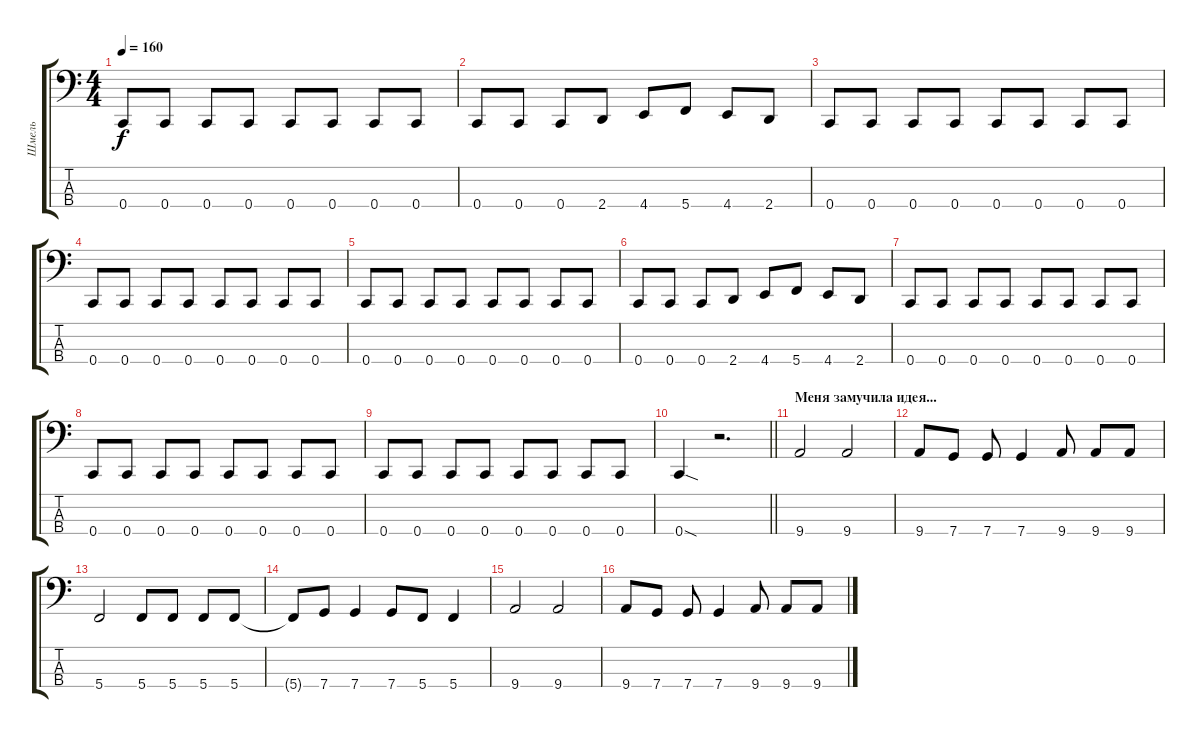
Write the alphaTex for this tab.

\track ("Шмель" "Шмель") {instrument electricbasspick}
\staff {score tabs}
\tuning (F2 C2 G1 C1) {hide}
\ts (4 4)
\tempo 160
\clef f4
\ks c
0.4.8{dy f} 0.4.8 0.4.8 0.4.8 0.4.8 0.4.8 0.4.8 0.4.8 |
0.4.8 0.4.8 0.4.8 2.4.8 4.4.8 5.4.8 4.4.8 2.4.8 |
0.4.8 0.4.8 0.4.8 0.4.8 0.4.8 0.4.8 0.4.8 0.4.8 |
0.4.8 0.4.8 0.4.8 0.4.8 0.4.8 0.4.8 0.4.8 0.4.8 |
0.4.8 0.4.8 0.4.8 0.4.8 0.4.8 0.4.8 0.4.8 0.4.8 |
0.4.8 0.4.8 0.4.8 2.4.8 4.4.8 5.4.8 4.4.8 2.4.8 |
0.4.8 0.4.8 0.4.8 0.4.8 0.4.8 0.4.8 0.4.8 0.4.8 |
0.4.8 0.4.8 0.4.8 0.4.8 0.4.8 0.4.8 0.4.8 0.4.8 |
0.4.8 0.4.8 0.4.8 0.4.8 0.4.8 0.4.8 0.4.8 0.4.8 |
\barLineRight lightlight
0.4{sod}.4 r.2{d} |
\section ("" "Меня замучила идея...")
9.4.2 9.4.2 |
9.4.8 7.4.8 7.4.8 7.4.4 9.4.8 9.4.8 9.4.8 |
5.4.2 5.4.8 5.4.8 5.4.8 5.4.8 |
5.4{t}.8 7.4.8 7.4.4 7.4.8 5.4.8 5.4.4 |
9.4.2 9.4.2 |
9.4.8 7.4.8 7.4.8 7.4.4 9.4.8 9.4.8 9.4.8
